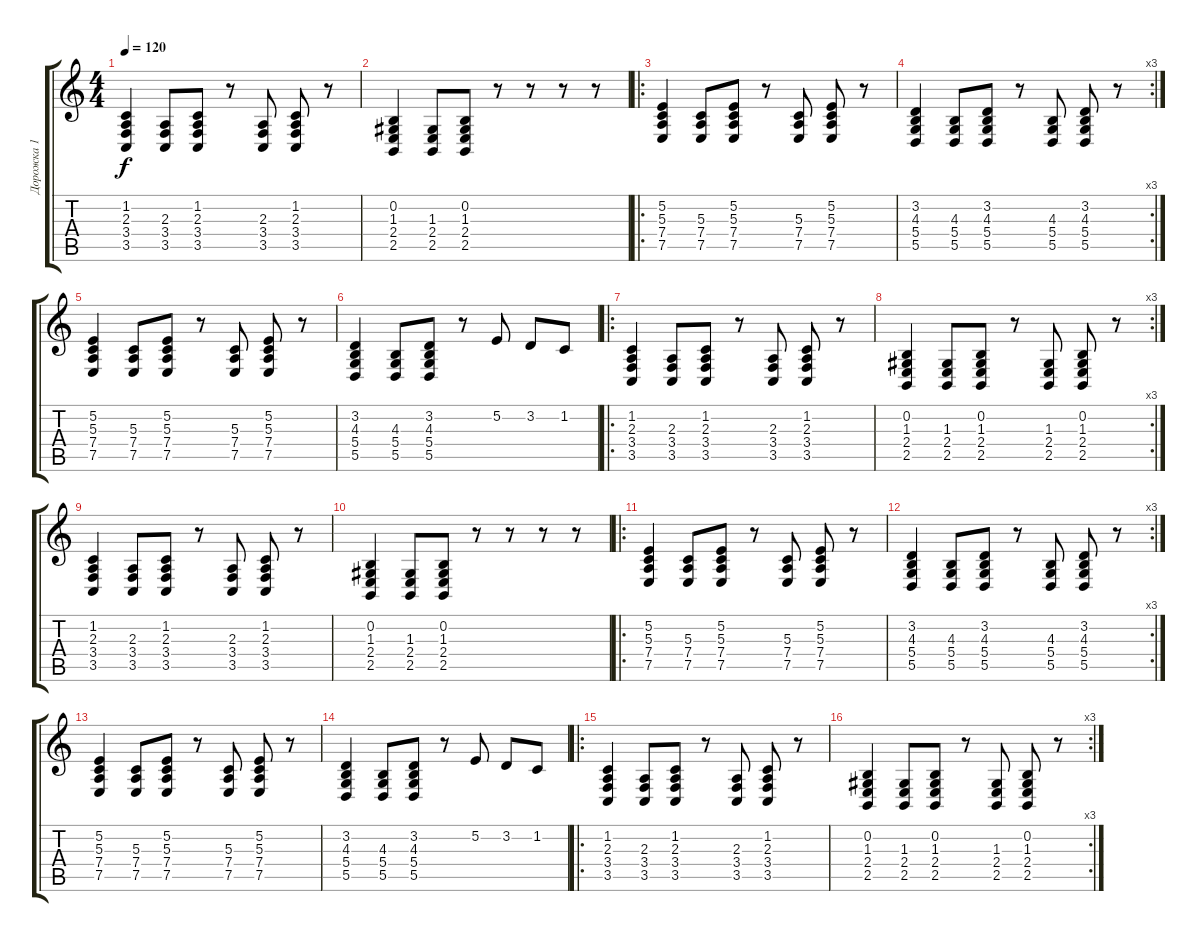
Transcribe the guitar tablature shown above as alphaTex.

\track ("Дорожка 1" "Дорожка 1") {instrument electricgrandpiano}
\staff {score tabs}
\tuning (E4 B3 G3 D3 A2 E2) {hide}
\ts (4 4)
\tempo 120
\clef g2
\ks c
(1.2 2.3 3.4 3.5).4{dy f} (2.3 3.4 3.5).8 (1.2 2.3 3.4 3.5).8 r.8 (2.3 3.4 3.5).8 (1.2 2.3 3.4 3.5).8 r.8 |
(0.2 1.3 2.4 2.5).4 (1.3 2.4 2.5).8 (0.2 1.3 2.4 2.5).8 r.8 r.8 r.8 r.8 |
\ro
(5.2 5.3 7.4 7.5).4 (5.3 7.4 7.5).8 (5.2 5.3 7.4 7.5).8 r.8 (5.3 7.4 7.5).8 (5.2 5.3 7.4 7.5).8 r.8 |
\rc 3
(3.2 4.3 5.4 5.5).4 (4.3 5.4 5.5).8 (3.2 4.3 5.4 5.5).8 r.8 (4.3 5.4 5.5).8 (3.2 4.3 5.4 5.5).8 r.8 |
(5.2 5.3 7.4 7.5).4 (5.3 7.4 7.5).8 (5.2 5.3 7.4 7.5).8 r.8 (5.3 7.4 7.5).8 (5.2 5.3 7.4 7.5).8 r.8 |
(3.2 4.3 5.4 5.5).4 (4.3 5.4 5.5).8 (3.2 4.3 5.4 5.5).8 r.8 5.2.8 3.2.8 1.2.8 |
\ro
(1.2 2.3 3.4 3.5).4 (2.3 3.4 3.5).8 (1.2 2.3 3.4 3.5).8 r.8 (2.3 3.4 3.5).8 (1.2 2.3 3.4 3.5).8 r.8 |
\rc 3
(0.2 1.3 2.4 2.5).4 (1.3 2.4 2.5).8 (0.2 1.3 2.4 2.5).8 r.8 (1.3 2.4 2.5).8 (0.2 1.3 2.4 2.5).8 r.8 |
(1.2 2.3 3.4 3.5).4 (2.3 3.4 3.5).8 (1.2 2.3 3.4 3.5).8 r.8 (2.3 3.4 3.5).8 (1.2 2.3 3.4 3.5).8 r.8 |
(0.2 1.3 2.4 2.5).4 (1.3 2.4 2.5).8 (0.2 1.3 2.4 2.5).8 r.8 r.8 r.8 r.8 |
\ro
(5.2 5.3 7.4 7.5).4 (5.3 7.4 7.5).8 (5.2 5.3 7.4 7.5).8 r.8 (5.3 7.4 7.5).8 (5.2 5.3 7.4 7.5).8 r.8 |
\rc 3
(3.2 4.3 5.4 5.5).4 (4.3 5.4 5.5).8 (3.2 4.3 5.4 5.5).8 r.8 (4.3 5.4 5.5).8 (3.2 4.3 5.4 5.5).8 r.8 |
(5.2 5.3 7.4 7.5).4 (5.3 7.4 7.5).8 (5.2 5.3 7.4 7.5).8 r.8 (5.3 7.4 7.5).8 (5.2 5.3 7.4 7.5).8 r.8 |
(3.2 4.3 5.4 5.5).4 (4.3 5.4 5.5).8 (3.2 4.3 5.4 5.5).8 r.8 5.2.8 3.2.8 1.2.8 |
\ro
(1.2 2.3 3.4 3.5).4 (2.3 3.4 3.5).8 (1.2 2.3 3.4 3.5).8 r.8 (2.3 3.4 3.5).8 (1.2 2.3 3.4 3.5).8 r.8 |
\rc 3
(0.2 1.3 2.4 2.5).4 (1.3 2.4 2.5).8 (0.2 1.3 2.4 2.5).8 r.8 (1.3 2.4 2.5).8 (0.2 1.3 2.4 2.5).8 r.8
